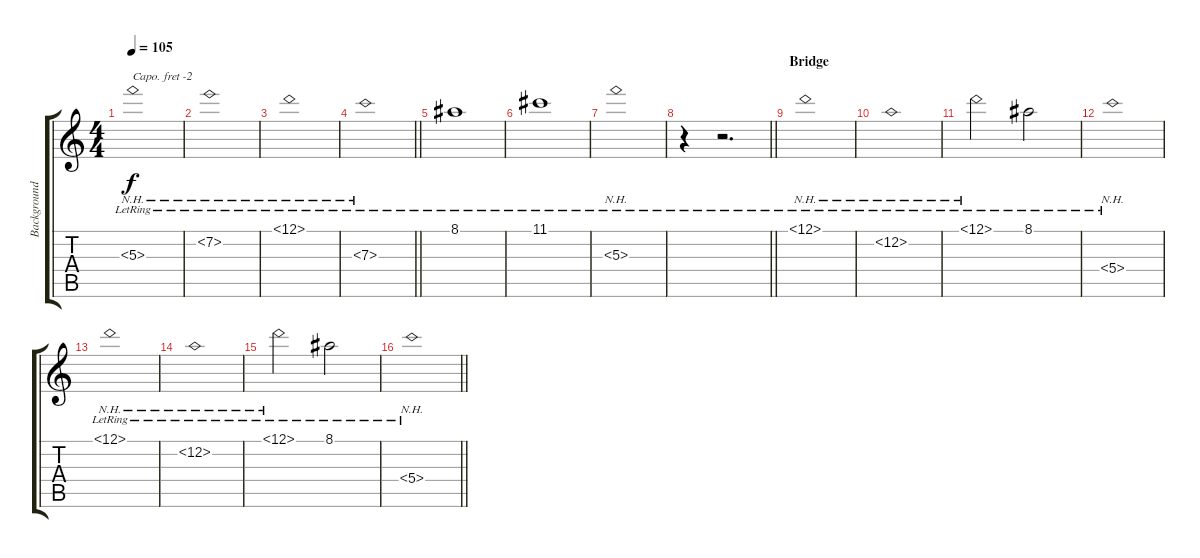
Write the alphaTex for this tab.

\track ("Background Guitar" "Background") {instrument electricguitarclean}
\staff {score tabs}
\capo -2
\tuning (E4 B3 G3 D3 A2 E2) {hide}
\ts (4 4)
\tempo 105
\clef g2
\ks c
5.3{nh lr}.1{dy f} |
7.2{nh lr}.1 |
12.1{nh lr}.1 |
\barLineRight lightlight
7.3{nh lr}.1 |
8.1{lr}.1 |
11.1{lr}.1 |
5.3{nh lr}.1 |
\barLineRight lightlight
r.4 r.2{d} |
\section ("" "Bridge")
12.1{nh lr}.1 |
12.2{nh lr}.1 |
12.1{nh lr}.2 8.1{lr}.2 |
5.4{nh lr}.1 |
12.1{nh lr}.1 |
12.2{nh lr}.1 |
12.1{nh lr}.2 8.1{lr}.2 |
\barLineRight lightlight
5.4{nh lr}.1
